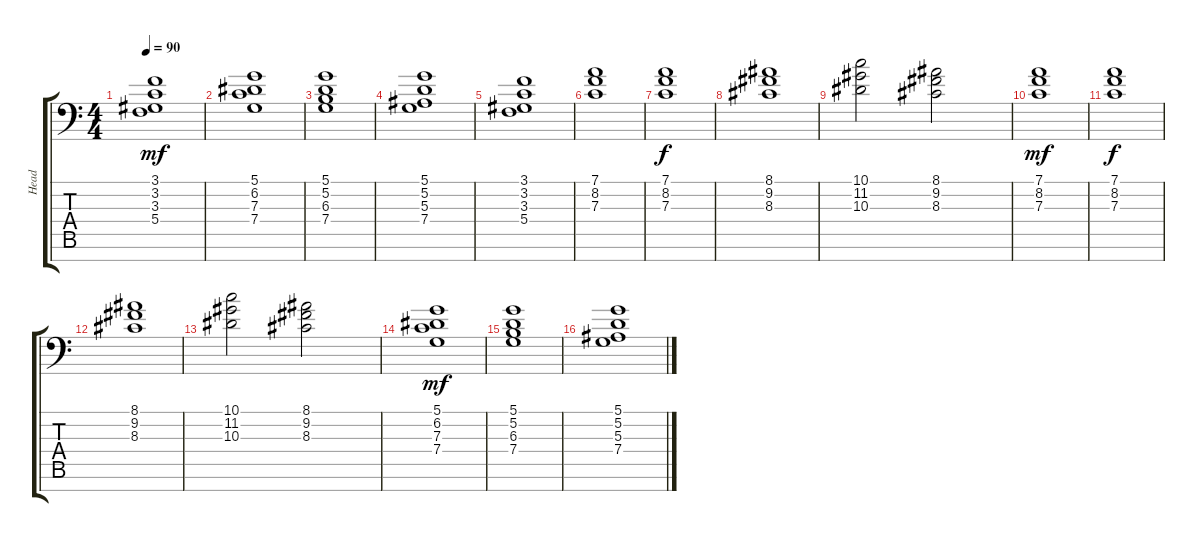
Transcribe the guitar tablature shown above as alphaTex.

\track ("Head" "Head") {instrument synthstrings1}
\staff {score tabs}
\tuning (D4 A3 F3 C3 G2 D2 A1) {hide}
\ts (4 4)
\tempo 90
\clef f4
\ks c
(3.1 3.2 3.3 5.4).1{dy mf} |
(5.1 6.2 7.3 7.4).1{volume 10 instrument stringensemble1} |
(5.1 5.2 6.3 7.4).1 |
(5.1 5.2 5.3 7.4).1 |
(3.1 3.2 3.3 5.4).1 |
(7.1 8.2 7.3).1{volume 12 instrument synthstrings1} |
(7.1 8.2 7.3).1{dy f} |
(8.1 9.2 8.3).1 |
(10.1 11.2 10.3).2 (8.1 9.2 8.3).2 |
(7.1 8.2 7.3).1{dy mf instrument synthstrings1} |
(7.1 8.2 7.3).1{dy f} |
(8.1 9.2 8.3).1 |
(10.1 11.2 10.3).2 (8.1 9.2 8.3).2 |
(5.1 6.2 7.3 7.4).1{dy mf volume 12 instrument stringensemble1} |
(5.1 5.2 6.3 7.4).1 |
(5.1 5.2 5.3 7.4).1
